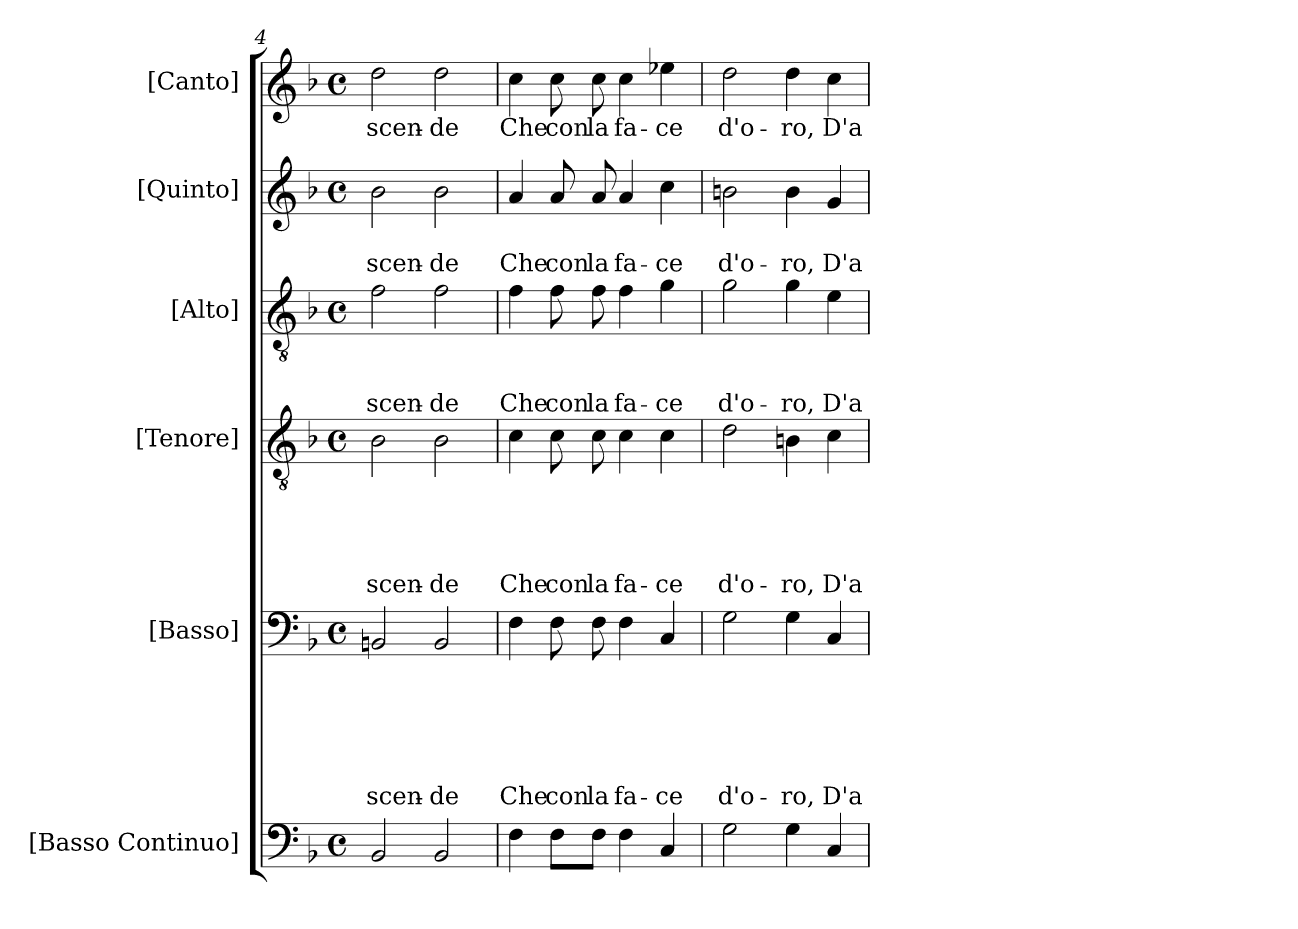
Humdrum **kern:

**kern	**kern	**text	**text	**text	**text	**text	**text	**kern	**text	**text	**text	**text	**text	**kern	**text	**text	**text	**kern	**text	**text	**kern	**text
*part6	*part5	*part5	*part5	*part5	*part5	*part5	*part5	*part4	*part4	*part4	*part4	*part4	*part4	*part3	*part3	*part3	*part3	*part2	*part2	*part2	*part1	*part1
*staff6	*staff5	*staff5	*staff5	*staff5	*staff5	*staff5	*staff5	*staff4	*staff4	*staff4	*staff4	*staff4	*staff4	*staff3	*staff3	*staff3	*staff3	*staff2	*staff2	*staff2	*staff1	*staff1
*I"[Basso Continuo]	*I"[Basso]	*	*	*	*	*	*	*I"[Tenore]	*	*	*	*	*	*I"[Alto]	*	*	*	*I"[Quinto]	*	*	*I"[Canto]	*
*clefF4	*clefF4	*	*	*	*	*	*	*clefGv2	*	*	*	*	*	*clefGv2	*	*	*	*clefG2	*	*	*clefG2	*
*k[b-]	*k[b-]	*	*	*	*	*	*	*k[b-]	*	*	*	*	*	*k[b-]	*	*	*	*k[b-]	*	*	*k[b-]	*
*F:	*F:	*	*	*	*	*	*	*F:	*	*	*	*	*	*F:	*	*	*	*F:	*	*	*F:	*
*M4/4	*M4/4	*	*	*	*	*	*	*M4/4	*	*	*	*	*	*M4/4	*	*	*	*M4/4	*	*	*M4/4	*
*met(c)	*met(c)	*	*	*	*	*	*	*met(c)	*	*	*	*	*	*met(c)	*	*	*	*met(c)	*	*	*met(c)	*
=4	=4	=4	=4	=4	=4	=4	=4	=4	=4	=4	=4	=4	=4	=4	=4	=4	=4	=4	=4	=4	=4	=4
!	!	!	!	!	!	!	!LO:LY:b	!	!	!	!	!	!LO:LY:b	!	!	!	!LO:LY:b	!	!	!LO:LY:b	!	!LO:LY:b
2BB-/	2BB/	.	.	.	.	.	-scen-	2B-\	.	.	.	.	-scen-	2f\	.	.	-scen-	2b-\	.	-scen-	2dd\	-scen-
!	!	!	!	!	!	!	!LO:LY:b	!	!	!	!	!	!LO:LY:b	!	!	!	!LO:LY:b	!	!	!LO:LY:b	!	!LO:LY:b
2BB-/	2BB/	.	.	.	.	.	-de	2B-\	.	.	.	.	-de	2f\	.	.	-de	2b-\	.	-de	2dd\	-de
!!LO:LB:g=z
=5	=5	=5	=5	=5	=5	=5	=5	=5	=5	=5	=5	=5	=5	=5	=5	=5	=5	=5	=5	=5	=5	=5
!	!	!	!	!	!	!	!LO:LY:b	!	!	!	!	!	!LO:LY:b	!	!	!	!LO:LY:b	!	!	!LO:LY:b	!	!LO:LY:b
4F\	4F\	.	.	.	.	.	Che	4c\	.	.	.	.	Che	4f\	.	.	Che	4a/	.	Che	4cc\	Che
!	!	!	!	!	!	!	!LO:LY:b	!	!	!	!	!	!LO:LY:b	!	!	!	!LO:LY:b	!	!	!LO:LY:b	!	!LO:LY:b
8F\L	8F\	.	.	.	.	.	con	8c\	.	.	.	.	con	8f\	.	.	con	8a/	.	con	8cc\	con
!	!	!	!	!	!	!	!LO:LY:b	!	!	!	!	!	!LO:LY:b	!	!	!	!LO:LY:b	!	!	!LO:LY:b	!	!LO:LY:b
8F\J	8F\	.	.	.	.	.	la	8c\	.	.	.	.	la	8f\	.	.	la	8a/	.	la	8cc\	la
!	!	!	!	!	!	!	!LO:LY:b	!	!	!	!	!	!LO:LY:b	!	!	!	!LO:LY:b	!	!	!LO:LY:b	!	!LO:LY:b
4F\	4F\	.	.	.	.	.	fa-	4c\	.	.	.	.	fa-	4f\	.	.	fa-	4a/	.	fa-	4cc\	fa-
!	!	!	!	!	!	!	!LO:LY:b	!	!	!	!	!	!LO:LY:b	!	!	!	!LO:LY:b	!	!	!LO:LY:b	!	!LO:LY:b
4C/	4C/	.	.	.	.	.	-ce	4c\	.	.	.	.	-ce	4g\	.	.	-ce	4cc\	.	-ce	4ee-X\	-ce
=6	=6	=6	=6	=6	=6	=6	=6	=6	=6	=6	=6	=6	=6	=6	=6	=6	=6	=6	=6	=6	=6	=6
!	!	!	!	!	!	!	!LO:LY:b	!	!	!	!	!	!LO:LY:b	!	!	!	!LO:LY:b	!	!	!LO:LY:b	!	!LO:LY:b
2G\	2G\	.	.	.	.	.	d'o-	2d\	.	.	.	.	d'o-	2g\	.	.	d'o-	2bn\	.	d'o-	2dd\	d'o-
!	!	!	!	!	!	!	!LO:LY:b	!	!	!	!	!	!LO:LY:b	!	!	!	!LO:LY:b	!	!	!LO:LY:b	!	!LO:LY:b
4G\	4G\	.	.	.	.	.	-ro,	4Bn\	.	.	.	.	-ro,	4g\	.	.	-ro,	4b\	.	-ro,	4dd\	-ro,
!	!	!	!	!	!	!	!LO:LY:b	!	!	!	!	!	!LO:LY:b	!	!	!	!LO:LY:b	!	!	!LO:LY:b	!	!LO:LY:b
4C/	4C/	.	.	.	.	.	D'a-	4c\	.	.	.	.	D'a-	4e\	.	.	D'a-	4g/	.	D'a-	4cc\	D'a-
=	=	=	=	=	=	=	=	=	=	=	=	=	=	=	=	=	=	=	=	=	=	=
*-	*-	*-	*-	*-	*-	*-	*-	*-	*-	*-	*-	*-	*-	*-	*-	*-	*-	*-	*-	*-	*-	*-
